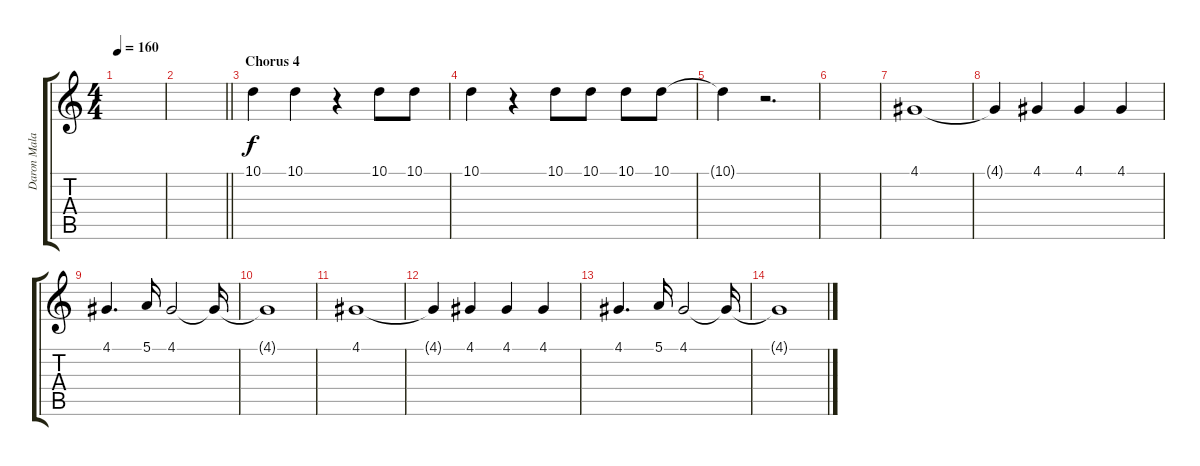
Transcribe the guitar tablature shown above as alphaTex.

\track ("Daron Malakian(Vocals)" "Daron Mala") {instrument cello}
\staff {score tabs}
\tuning (E4 B3 G3 D3 A2 E2) {hide}
\ts (4 4)
\tempo 160
\clef g2
\ks c
|
\barLineRight lightlight
|
\section ("" "Chorus 4")
10.1.4 10.1.4 r.4 10.1.8 10.1.8 |
10.1.4 r.4 10.1.8 10.1.8 10.1.8 10.1.8 |
10.1{t}.4 r.2{d} |
|
4.1.1 |
4.1{t}.4 4.1.4 4.1.4 4.1.4 |
4.1.4{d} 5.1.16 4.1.2 4.1{t}.16 |
4.1{t}.1 |
4.1.1 |
4.1{t}.4 4.1.4 4.1.4 4.1.4 |
4.1.4{d} 5.1.16 4.1.2 4.1{t}.16 |
4.1{t}.1
